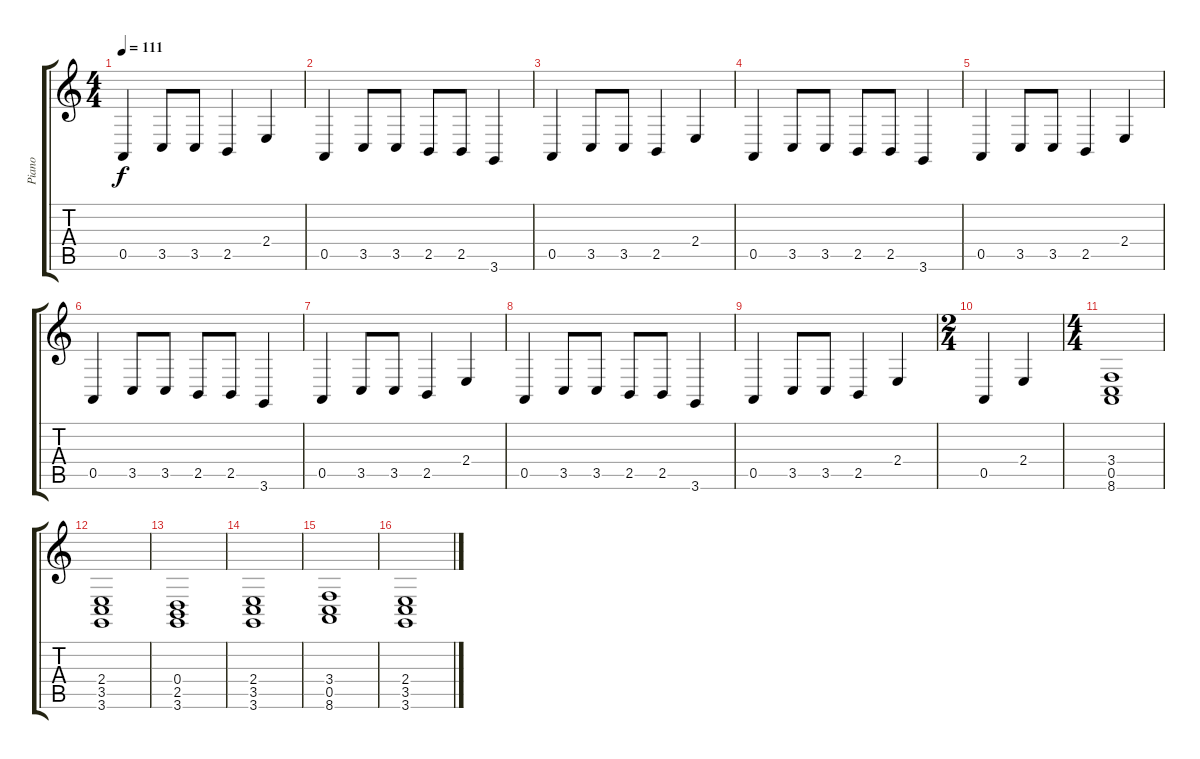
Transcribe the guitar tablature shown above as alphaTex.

\track ("Piano" "Piano") {instrument acousticgrandpiano}
\staff {score tabs}
\tuning (E4 B3 G3 D3 A2 E2) {hide}
\ts (4 4)
\tempo 111
\clef g2
\ks c
0.5.4{dy f} 3.5.8 3.5.8 2.5.4 2.4.4 |
0.5.4 3.5.8 3.5.8 2.5.8 2.5.8 3.6.4 |
0.5.4 3.5.8 3.5.8 2.5.4 2.4.4 |
0.5.4 3.5.8 3.5.8 2.5.8 2.5.8 3.6.4 |
0.5.4 3.5.8 3.5.8 2.5.4 2.4.4 |
0.5.4 3.5.8 3.5.8 2.5.8 2.5.8 3.6.4 |
0.5.4 3.5.8 3.5.8 2.5.4 2.4.4 |
0.5.4 3.5.8 3.5.8 2.5.8 2.5.8 3.6.4 |
0.5.4 3.5.8 3.5.8 2.5.4 2.4.4 |
\ts (2 4)
0.5.4 2.4.4 |
\ts (4 4)
(3.4 0.5 8.6).1 |
(2.4 3.5 3.6).1 |
(0.4 2.5 3.6).1 |
(2.4 3.5 3.6).1 |
(3.4 0.5 8.6).1 |
(2.4 3.5 3.6).1
